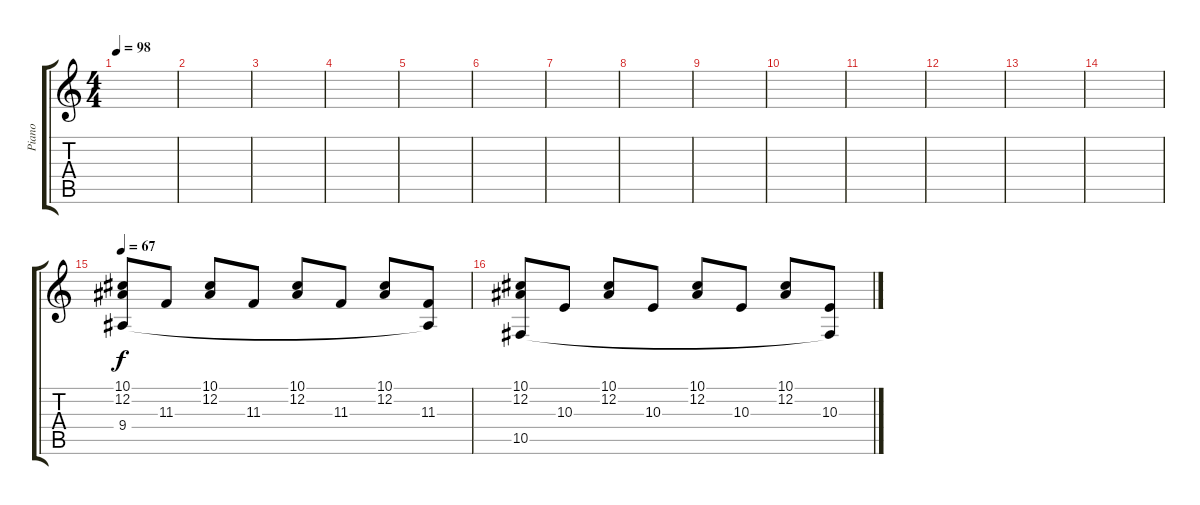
\track ("Piano" "Piano") {instrument brightacousticpiano}
\staff {score tabs}
\tuning (Eb4 Bb3 Gb3 Db3 Ab2 Db2) {hide}
\ts (4 4)
\tempo 98
\clef g2
\ks c
|
|
|
|
|
|
|
|
|
|
|
|
|
|
\tempo 67
(10.1 12.2 9.4).8 11.3.8 (10.1 12.2).8 11.3.8 (10.1 12.2).8 11.3.8 (10.1 12.2).8 (11.3 9.4{t}).8 |
(10.1 12.2 10.5).8 10.3.8 (10.1 12.2).8 10.3.8 (10.1 12.2).8 10.3.8 (10.1 12.2).8 (10.3 10.5{t}).8
